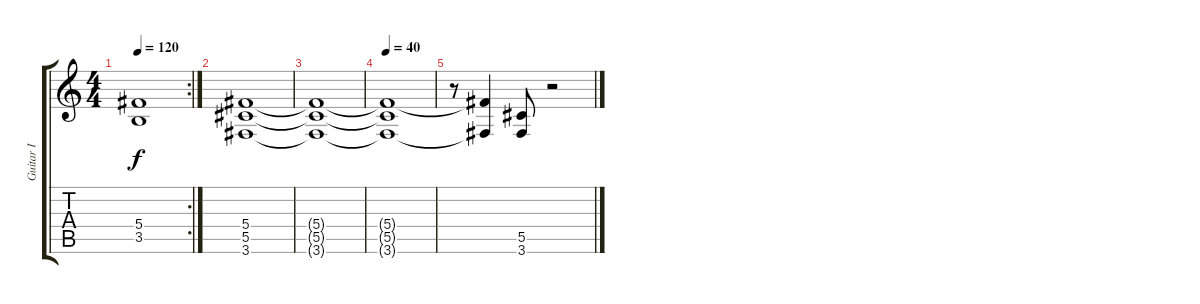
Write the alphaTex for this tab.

\track ("Guitar I" "Guitar I") {instrument distortionguitar}
\staff {score tabs}
\tuning (Eb4 Bb3 Gb3 Db3 Ab2 Eb2) {hide}
\rc 2
\ts (4 4)
\tempo 120
\clef g2
\ks c
(5.4 3.5).1{dy f} |
(5.4 5.5 3.6).1 |
(5.4{t} 5.5{t} 3.6{t}).1 |
\tempo 40
(5.4{t} 5.5{t} 3.6{t}).1 |
r.8 (5.4{t} 3.6{t}).4 (5.5 3.6).8{volume 16} r.2
